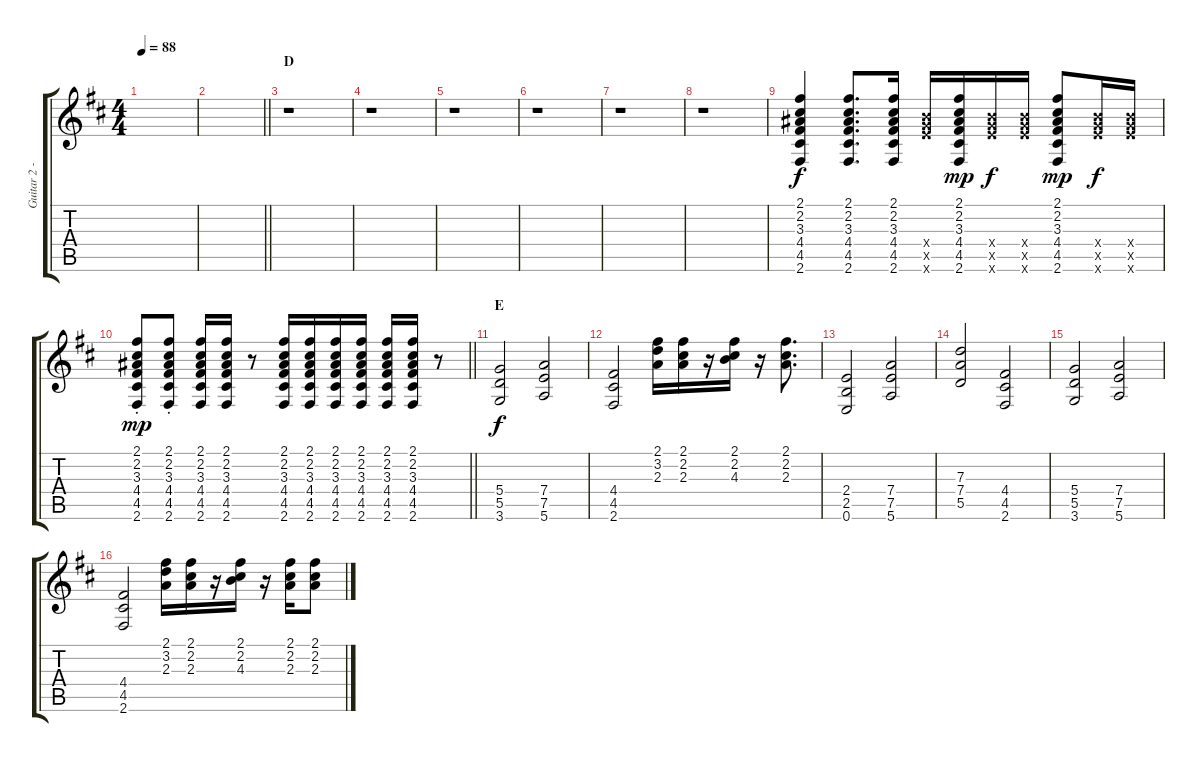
\track ("Guitar 2 - Shinji" "Guitar 2 -") {instrument distortionguitar}
\staff {score tabs}
\tuning (E4 B3 G3 D3 A2 E2) {hide}
\ts (4 4)
\tempo 88
\clef g2
\ks d
|
\barLineRight lightlight
|
\section ("" "D")
r.1 |
r.1 |
r.1 |
r.1 |
r.1 |
r.1 |
(2.1 2.2 3.3 4.4 4.5 2.6).4{balance 16} (2.1 2.2 3.3 4.4 4.5 2.6).8{d} (2.1 2.2 3.3 4.4 4.5 2.6).16 (9.4{x} 10.5{x} 12.6{x}).16{dy f} (2.1 2.2 3.3 4.4 4.5 2.6).16{dy mp} (9.4{x} 10.5{x} 12.6{x}).16{dy f} (9.4{x} 10.5{x} 12.6{x}).16 (2.1 2.2 3.3 4.4 4.5 2.6).8{dy mp} (9.4{x} 10.5{x} 12.6{x}).16{dy f} (9.4{x} 10.5{x} 12.6{x}).16 |
\barLineRight lightlight
(2.1{st} 2.2{st} 3.3{st} 4.4{st} 4.5{st} 2.6{st}).8{dy mp} (2.1{st} 2.2{st} 3.3{st} 4.4{st} 4.5{st} 2.6{st}).8 (2.1 2.2 3.3 4.4 4.5 2.6).16 (2.1 2.2 3.3 4.4 4.5 2.6).16 r.8 (2.1 2.2 3.3 4.4 4.5 2.6).16 (2.1 2.2 3.3 4.4 4.5 2.6).16 (2.1 2.2 3.3 4.4 4.5 2.6).16 (2.1 2.2 3.3 4.4 4.5 2.6).16 (2.1 2.2 3.3 4.4 4.5 2.6).16 (2.1 2.2 3.3 4.4 4.5 2.6).16 r.8 |
\section ("" "E")
(5.4 5.5 3.6).2{dy f volume 10 balance 8} (7.4 7.5 5.6).2 |
(4.4 4.5 2.6).2 (2.1 3.2 2.3).16 (2.1 2.2 2.3).16 r.16 (2.1 2.2 4.3).16 r.16 (2.1 2.2 2.3).8{d} |
(2.4 2.5 0.6).2 (7.4 7.5 5.6).2 |
(7.3 7.4 5.5).2 (4.4 4.5 2.6).2 |
(5.4 5.5 3.6).2 (7.4 7.5 5.6).2 |
(4.4 4.5 2.6).2 (2.1 3.2 2.3).16 (2.1 2.2 2.3).16 r.16 (2.1 2.2 4.3).16 r.16 (2.1 2.2 2.3).16 (2.1 2.2 2.3).8
